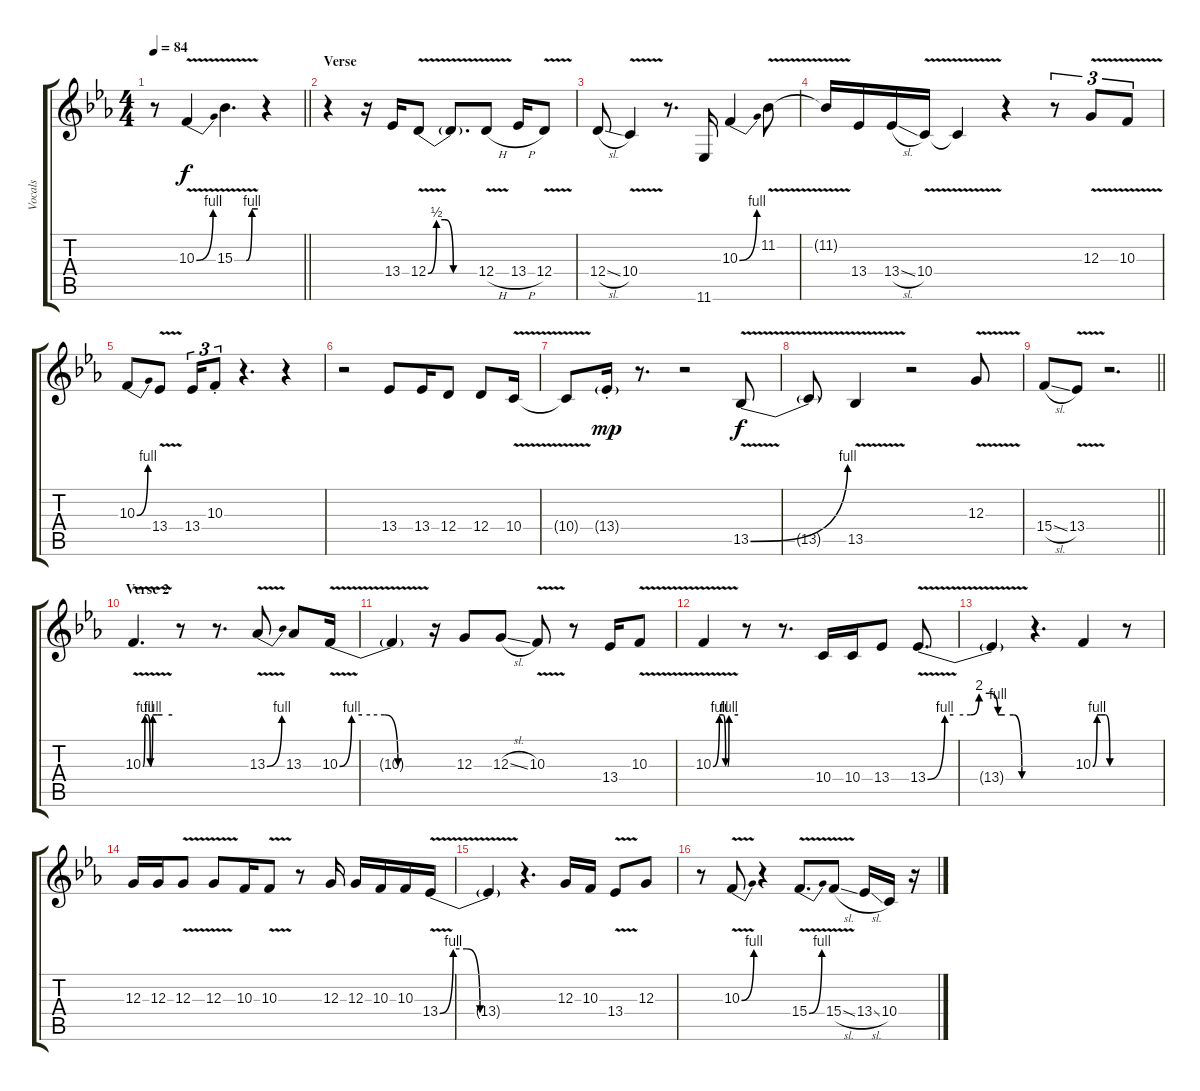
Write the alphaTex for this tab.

\track ("Vocals" "Vocals") {instrument altosax}
\staff {score tabs}
\tuning (E4 B3 G3 D3 A2 E2) {hide}
\ts (4 4)
\tempo 84
\clef g2
\barLineRight lightlight
\ks eb
r.8{dy f} 10.3{be (bend 0 0 60 4) v}.4 15.3{be (custom 0 0 30 0 45 4 60 4) v}.4{d} r.4 |
\section ("" "Verse ")
r.4 r.16 13.4.16 12.4{be (custom 0 0 10 2 20 2 30 0 60 0) v}.8 12.4{t}.8{d} 12.4{v h}.8 13.4{h}.16 12.4{v}.8 |
12.4{sl}.8 10.4{v}.4 r.8{d} 11.6.16 10.3{be (bend 0 0 60 4)}.4 11.2{v}.8 |
11.2{t}.16 13.4.16 13.4{sl}.16 10.4{v}.16 10.4{t}.4 r.4 r.8{tu (3 2)} 12.3{v}.8{tu (3 2)} 10.3{v}.8{tu (3 2)} |
10.3{be (bend 0 0 60 4)}.8 13.4{v}.8 13.4.16{tu (3 2)} 10.3{st}.8{tu (3 2)} r.4{d} r.4 |
r.2 13.4.8 13.4.16 12.4.8 12.4.8 10.4{v}.16 |
10.4{t}.8 13.4{g st}.16{dy mp} r.8{d} r.2 13.5{be (bend 0 0 60 4) v}.8{dy f} |
13.5{t}.8 13.5{v}.4 r.2 12.3{v}.8 |
\barLineRight lightlight
15.4{sl}.8 13.4{v}.8 r.2{d} |
\section ("" "Verse 2")
10.3{be (custom 0 0 4 4 10 4 15 0 20 4 30 4 40 4 60 4) v}.4{d} r.8 r.8{d} 13.3{be (bend 0 0 60 4) v}.8 13.3.8 10.3{be (custom 0 0 8 4 15 4 30 4 39 0 45 0 60 0) v}.16 |
10.3{t}.4 r.16 12.3.8 12.3{sl}.8 10.3{v}.8 r.8 13.4.16 10.3{v}.8 |
10.3{be (custom 0 0 15 4 24 4 30 0 35 0 38 4 60 4) v}.4 r.8 r.8{d} 10.4.16 10.4.16 13.4.8 13.4{be (custom 0 0 10 4 15 4 25 4 30 8 36 8 41 4 45 4 50 4 55 0 60 0) v}.8{d} |
13.4{t}.4 r.4{d} 10.3{be (custom 0 0 10 4 19 4 30 4 40 0 60 0)}.4 r.8 |
12.3.16 12.3.16 12.3{v}.8 12.3{v}.8 10.3.16 10.3{v}.8 r.8 12.3.16 12.3.16 10.3.16 10.3.16 13.4{be (custom 0 0 10 4 20 4 30 0 60 0) v}.16 |
13.4{t}.4 r.4{d} 12.3.16 10.3.16 13.4{v}.8 12.3.8 |
r.8 10.3{be (bend 0 0 60 4) v}.8 r.4 15.4{be (bend 0 0 60 4) v}.8{d} 15.4{v sl}.8 13.4{sl}.16 10.4.16 r.16
